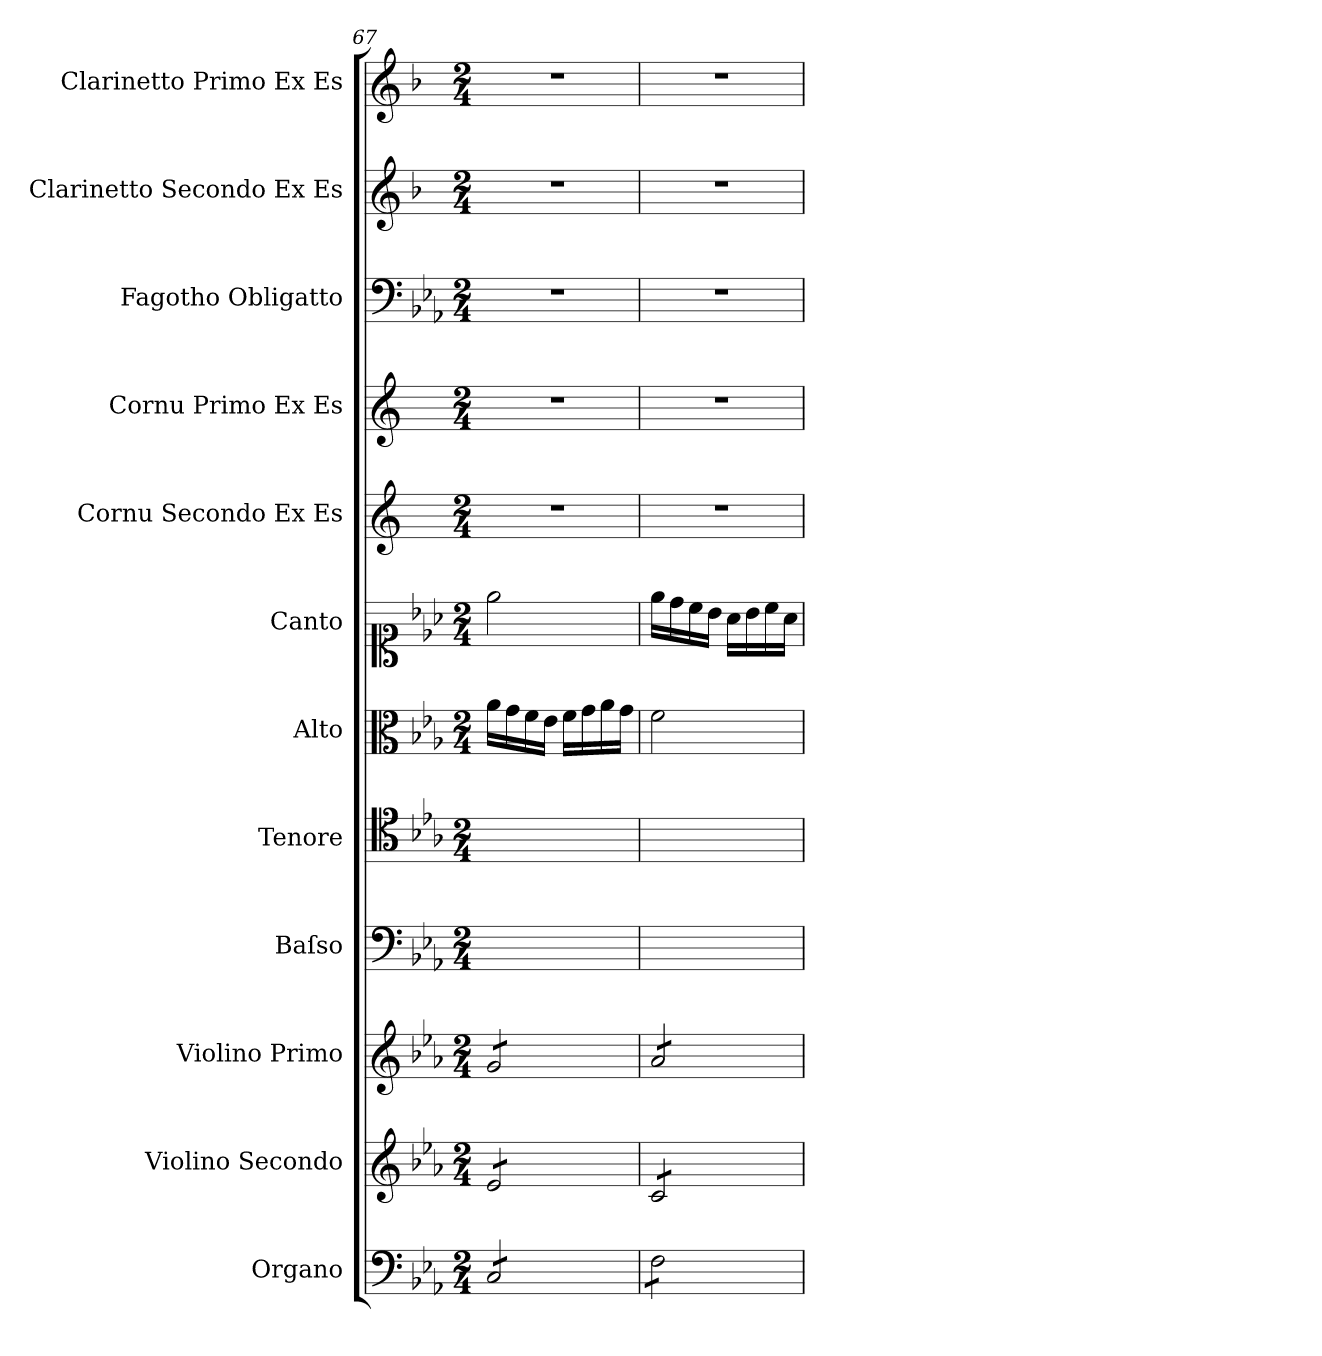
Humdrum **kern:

**kern	**kern	**kern	**kern	**kern	**kern	**kern	**kern	**kern	**kern	**kern	**kern
*part12	*part11	*part10	*part9	*part8	*part7	*part6	*part5	*part4	*part3	*part2	*part1
*staff12	*staff11	*staff10	*staff9	*staff8	*staff7	*staff6	*staff5	*staff4	*staff3	*staff2	*staff1
*I"Organo	*I"Violino Secondo	*I"Violino Primo	*I"Baſso	*I"Tenore	*I"Alto	*I"Canto	*I"Cornu Secondo Ex Es	*I"Cornu Primo Ex Es	*I"Fagotho Obligatto	*I"Clarinetto Secondo Ex Es	*I"Clarinetto Primo Ex Es
*I'Org	*	*I'Vno I	*I'B.	*I'T.	*I'A.	*I'C.	*	*I'Cor I	*I'Fag.	*	*I'Cor I
*clefF4	*clefG2	*clefG2	*clefF4	*clefC4	*clefC3	*clefC1	*clefG2	*clefG2	*clefF4	*clefG2	*clefG2
*	*	*	*	*	*	*	*ITrd5c9	*ITrd5c9	*	*ITrd1c2	*ITrd1c2
*k[b-e-a-]	*k[b-e-a-]	*k[b-e-a-]	*k[b-e-a-]	*k[b-e-a-]	*k[b-e-a-]	*k[b-e-a-]	*k[b-e-a-]	*k[b-e-a-]	*k[b-e-a-]	*k[b-e-a-]	*k[b-e-a-]
*c:	*c:	*c:	*c:	*c:	*c:	*c:	*c:	*c:	*c:	*c:	*c:
*M2/4	*M2/4	*M2/4	*M2/4	*M2/4	*M2/4	*M2/4	*M2/4	*M2/4	*M2/4	*M2/4	*M2/4
=67	=67	=67	=67	=67	=67	=67	=67	=67	=67	=67	=67
*tremolo	*	*	*	*	*	*	*	*	*	*	*
*	*tremolo	*	*	*	*	*	*	*	*	*	*
*	*	*tremolo	*	*	*	*	*	*	*	*	*
8C/L	8e-/L	8g/L	2ryy	2ryy	16a-\LL	2ee-\	2r	2r	2r	2r	2r
.	.	.	.	.	16g\	.	.	.	.	.	.
8C/	8e-/	8g/	.	.	16f\	.	.	.	.	.	.
.	.	.	.	.	16e-\JJ	.	.	.	.	.	.
8C/	8e-/	8g/	.	.	16f\LL	.	.	.	.	.	.
.	.	.	.	.	16g\	.	.	.	.	.	.
8C/J	8e-/J	8g/J	.	.	16a-\	.	.	.	.	.	.
.	.	.	.	.	16g\JJ	.	.	.	.	.	.
=68	=68	=68	=68	=68	=68	=68	=68	=68	=68	=68	=68
8F\L	8c/L	8a-/L	2ryy	2ryy	2f\	16ee-\LL	2r	2r	2r	2r	2r
.	.	.	.	.	.	16dd\	.	.	.	.	.
8F\	8c/	8a-/	.	.	.	16cc\	.	.	.	.	.
.	.	.	.	.	.	16b-\JJ	.	.	.	.	.
8F\	8c/	8a-/	.	.	.	16a-\LL	.	.	.	.	.
.	.	.	.	.	.	16b-\	.	.	.	.	.
8F\J	8c/J	8a-/J	.	.	.	16cc\	.	.	.	.	.
*	*	*Xtremolo	*	*	*	*	*	*	*	*	*
*	*Xtremolo	*	*	*	*	*	*	*	*	*	*
*Xtremolo	*	*	*	*	*	*	*	*	*	*	*
.	.	.	.	.	.	16a-\JJ	.	.	.	.	.
=	=	=	=	=	=	=	=	=	=	=	=
*-	*-	*-	*-	*-	*-	*-	*-	*-	*-	*-	*-
